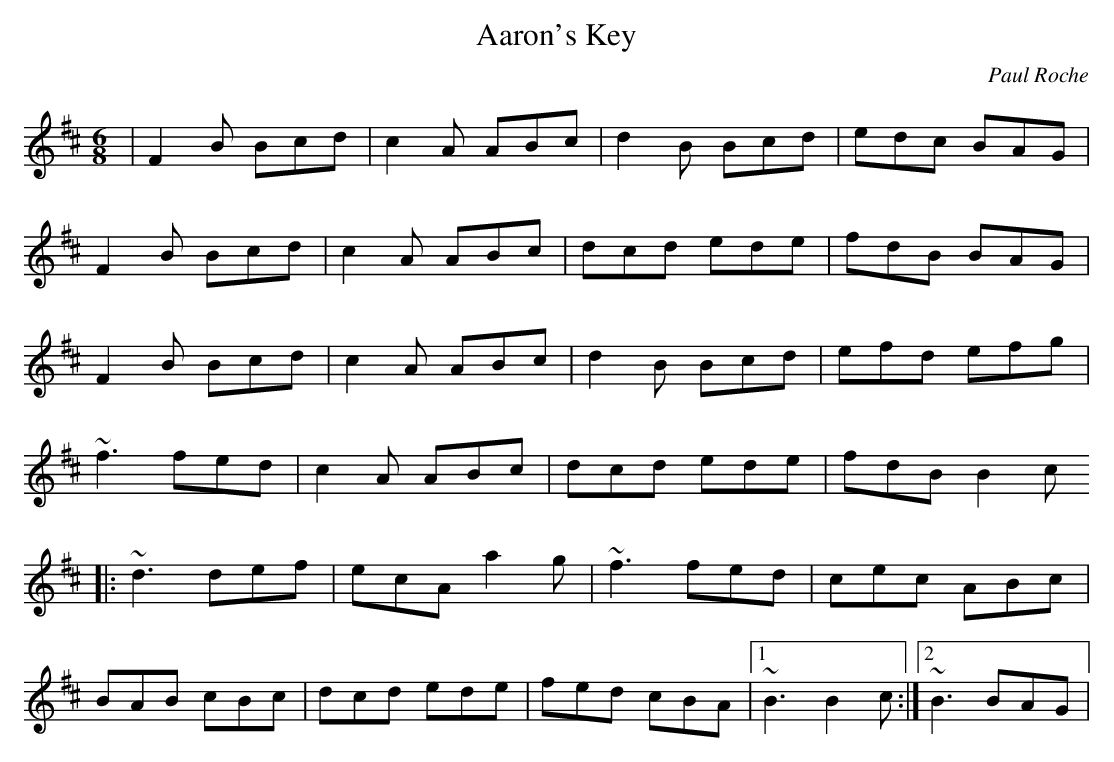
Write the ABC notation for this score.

X:1
T:Aaron's Key
C:Paul Roche
M:6/8
K:Bmin
| F2B Bcd | c2A ABc | d2B Bcd | edc BAG |
F2B Bcd | c2A ABc | dcd ede | fdB BAG |
F2B Bcd | c2A ABc | d2B Bcd | efd efg |
~f3 fed | c2A ABc | dcd ede | fdB B2c
|: ~d3 def | ecA a2g | ~f3 fed | cec ABc |
BAB cBc | dcd ede | fed cBA |1 ~B3 B2c :|2 ~B3 BAG |
